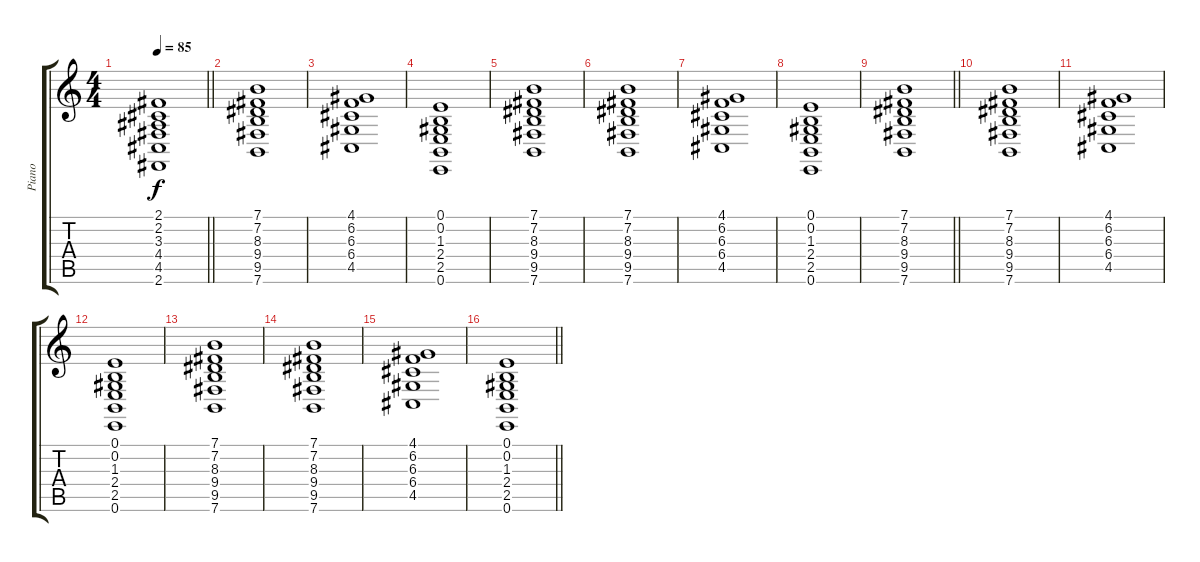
\track ("Piano" "Piano") {instrument brightacousticpiano}
\staff {score tabs}
\tuning (E4 B3 G3 D3 A2 E2) {hide}
\ts (4 4)
\tempo 85
\clef g2
\barLineRight lightlight
\ks c
(2.1 2.2 3.3 4.4 4.5 2.6).1{dy f} |
(7.1 7.2 8.3 9.4 9.5 7.6).1{volume 13} |
(4.1 6.2 6.3 6.4 4.5).1 |
(0.1 0.2 1.3 2.4 2.5 0.6).1 |
(7.1 7.2 8.3 9.4 9.5 7.6).1 |
(7.1 7.2 8.3 9.4 9.5 7.6).1 |
(4.1 6.2 6.3 6.4 4.5).1 |
(0.1 0.2 1.3 2.4 2.5 0.6).1 |
\barLineRight lightlight
(7.1 7.2 8.3 9.4 9.5 7.6).1 |
(7.1 7.2 8.3 9.4 9.5 7.6).1 |
(4.1 6.2 6.3 6.4 4.5).1 |
(0.1 0.2 1.3 2.4 2.5 0.6).1 |
(7.1 7.2 8.3 9.4 9.5 7.6).1 |
(7.1 7.2 8.3 9.4 9.5 7.6).1 |
(4.1 6.2 6.3 6.4 4.5).1 |
\barLineRight lightlight
(0.1 0.2 1.3 2.4 2.5 0.6).1
